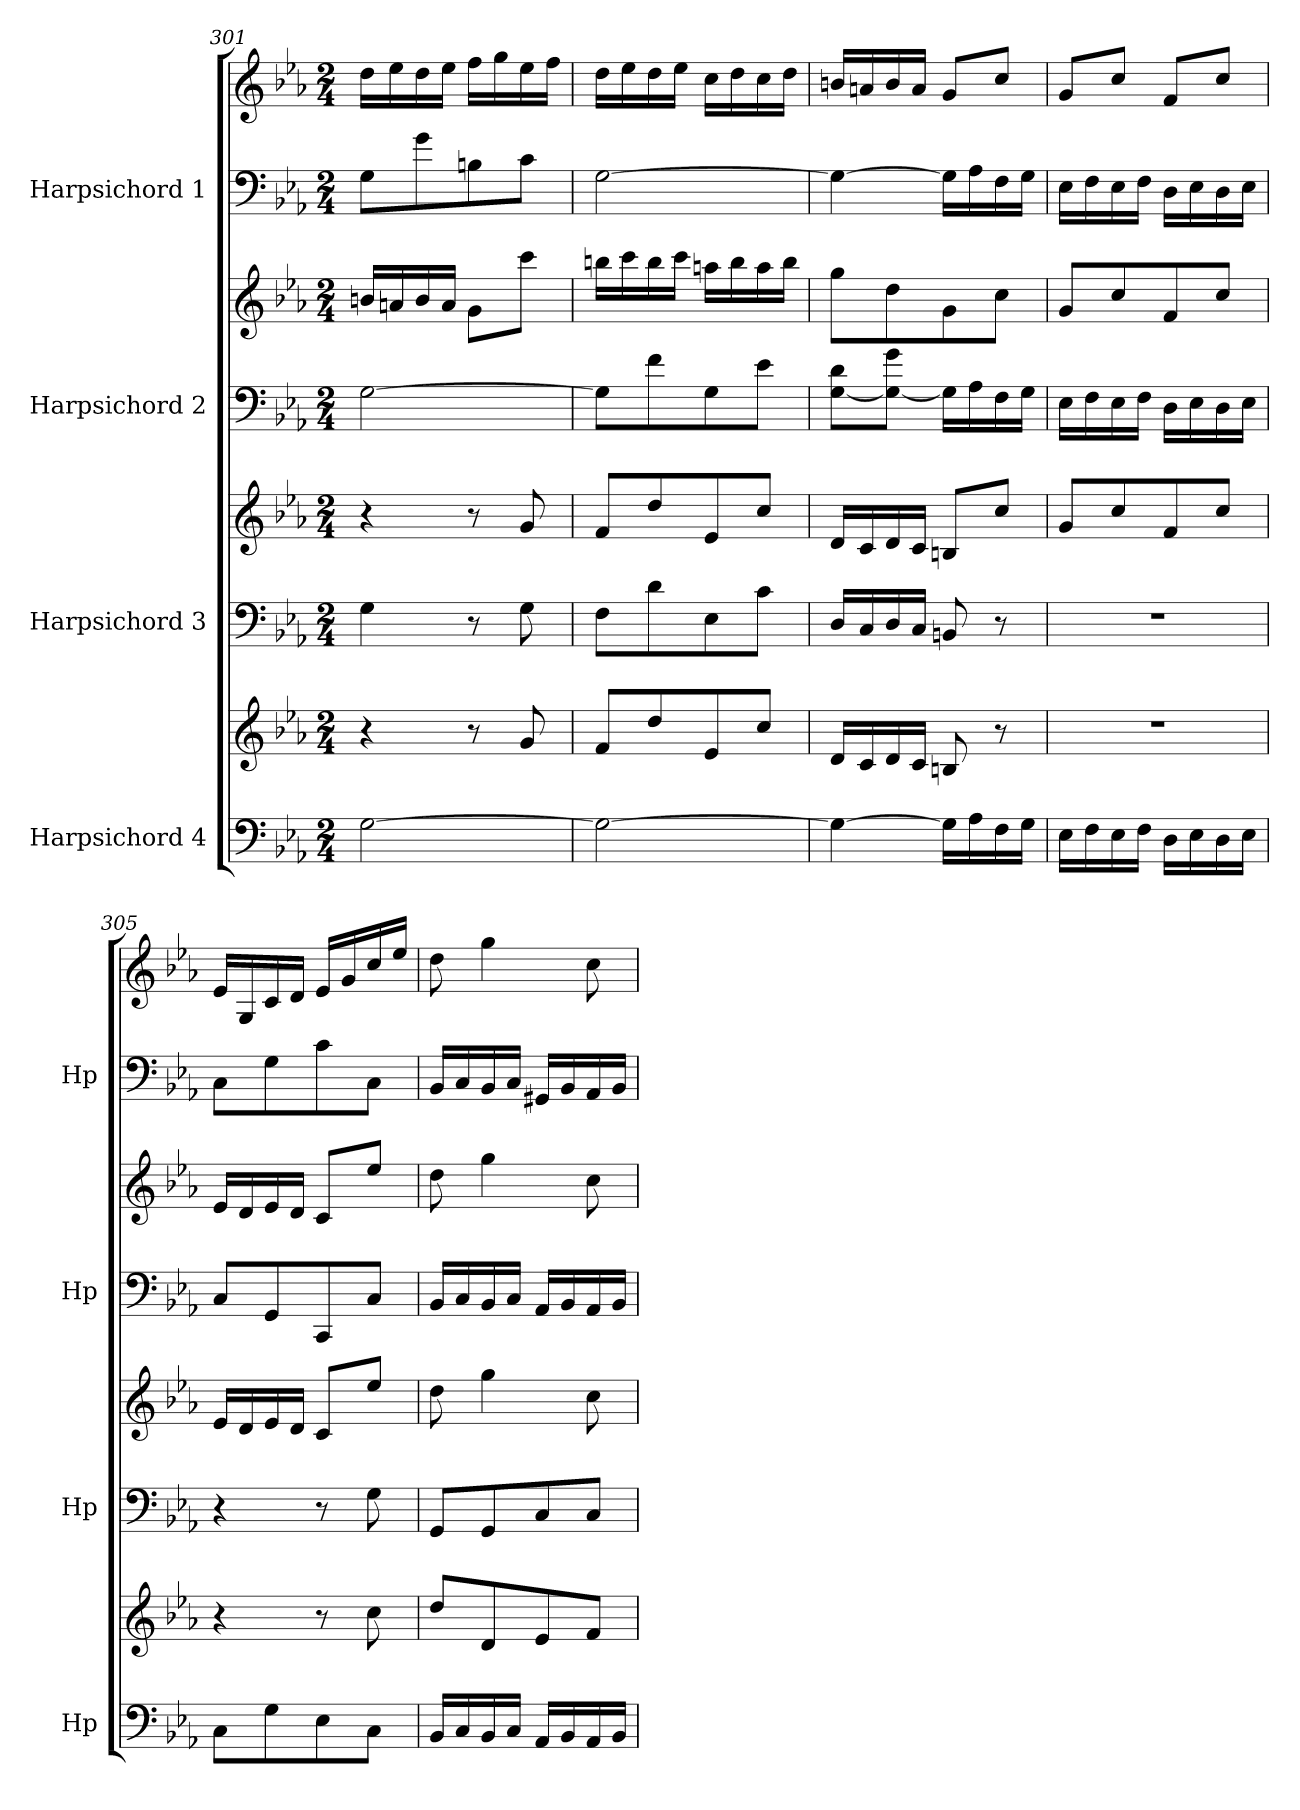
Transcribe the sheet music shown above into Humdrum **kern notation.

**kern	**kern	**kern	**kern	**kern	**kern	**kern	**kern
*part4	*part4	*part3	*part3	*part2	*part2	*part1	*part1
*staff8	*staff7	*staff6	*staff5	*staff4	*staff3	*staff2	*staff1
*I"Harpsichord 4	*	*I"Harpsichord 3	*	*I"Harpsichord 2	*	*I"Harpsichord 1	*
*I'Hp	*	*I'Hp	*	*I'Hp	*	*I'Hp	*
*clefF4	*clefG2	*clefF4	*clefG2	*clefF4	*clefG2	*clefF4	*clefG2
*k[b-e-a-]	*k[b-e-a-]	*k[b-e-a-]	*k[b-e-a-]	*k[b-e-a-]	*k[b-e-a-]	*k[b-e-a-]	*k[b-e-a-]
*M2/4	*M2/4	*M2/4	*M2/4	*M2/4	*M2/4	*M2/4	*M2/4
=301	=301	=301	=301	=301	=301	=301	=301
[2G\	4r	4G\	4r	[2G\	16bn/LL	8G\L	16dd\LL
.	.	.	.	.	16an/	.	16ee-\
.	.	.	.	.	16b/	8g\	16dd\
.	.	.	.	.	16a/JJ	.	16ee-\JJ
.	8r	8r	8r	.	8g\L	8Bn\	16ff\LL
.	.	.	.	.	.	.	16gg\
.	8g/	8G\	8g/	.	8ccc\J	8c\J	16ee-\
.	.	.	.	.	.	.	16ff\JJ
=302	=302	=302	=302	=302	=302	=302	=302
2G\_	8f/L	8F\L	8f/L	8G\L]	16bbn\LL	[2G\	16dd\LL
.	.	.	.	.	16ccc\	.	16ee-\
.	8dd/	8d\	8dd/	8f\	16bb\	.	16dd\
.	.	.	.	.	16ccc\JJ	.	16ee-\JJ
.	8e-/	8E-\	8e-/	8G\	16aan\LL	.	16cc\LL
.	.	.	.	.	16bb\	.	16dd\
.	8cc/J	8c\J	8cc/J	8e-\J	16aa\	.	16cc\
.	.	.	.	.	16bb\JJ	.	16dd\JJ
=303	=303	=303	=303	=303	=303	=303	=303
4G\_	16d/LL	16D/LL	16d/LL	[8G\ 8d\L	8gg\L	4G\_	16bn/LL
.	16c/	16C/	16c/	.	.	.	16an/
.	16d/	16D/	16d/	8G\_ 8g\J	8dd\	.	16b/
.	16c/JJ	16C/JJ	16c/JJ	.	.	.	16a/JJ
16G\LL]	8Bn/	8BBn/	8Bn/L	16G\LL]	8g\	16G\LL]	8g/L
16A-\	.	.	.	16A-\	.	16A-\	.
16F\	8r	8r	8cc/J	16F\	8cc\J	16F\	8cc/J
16G\JJ	.	.	.	16G\JJ	.	16G\JJ	.
!!LO:PB:g=z
=304	=304	=304	=304	=304	=304	=304	=304
16E-\LL	2r	2r	8g/L	16E-\LL	8g/L	16E-\LL	8g/L
16F\	.	.	.	16F\	.	16F\	.
16E-\	.	.	8cc/	16E-\	8cc/	16E-\	8cc/J
16F\JJ	.	.	.	16F\JJ	.	16F\JJ	.
16D\LL	.	.	8f/	16D\LL	8f/	16D\LL	8f/L
16E-\	.	.	.	16E-\	.	16E-\	.
16D\	.	.	8cc/J	16D\	8cc/J	16D\	8cc/J
16E-\JJ	.	.	.	16E-\JJ	.	16E-\JJ	.
=305	=305	=305	=305	=305	=305	=305	=305
8C\L	4r	4r	16e-/LL	8C/L	16e-/LL	8C\L	16e-/LL
.	.	.	16d/	.	16d/	.	16G/
8G\	.	.	16e-/	8GG/	16e-/	8G\	16c/
.	.	.	16d/JJ	.	16d/JJ	.	16d/JJ
8E-\	8r	8r	8c/L	8CC/	8c/L	8c\	16e-/LL
.	.	.	.	.	.	.	16g/
8C\J	8cc\	8G\	8ee-/J	8C/J	8ee-/J	8C\J	16cc/
.	.	.	.	.	.	.	16ee-/JJ
=306	=306	=306	=306	=306	=306	=306	=306
16BB-/LL	8dd/L	8GG/L	8dd\	16BB-/LL	8dd\	16BB-/LL	8dd\
16C/	.	.	.	16C/	.	16C/	.
16BB-/	8d/	8GG/	4gg\	16BB-/	4gg\	16BB-/	4gg\
16C/JJ	.	.	.	16C/JJ	.	16C/JJ	.
16AA-/LL	8e-/	8C/	.	16AA-/LL	.	16GG#X/LL	.
16BB-/	.	.	.	16BB-/	.	16BB-/	.
16AA-/	8f/J	8C/J	8cc\	16AA-/	8cc\	16AA-/	8cc\
16BB-/JJ	.	.	.	16BB-/JJ	.	16BB-/JJ	.
=	=	=	=	=	=	=	=
*-	*-	*-	*-	*-	*-	*-	*-
